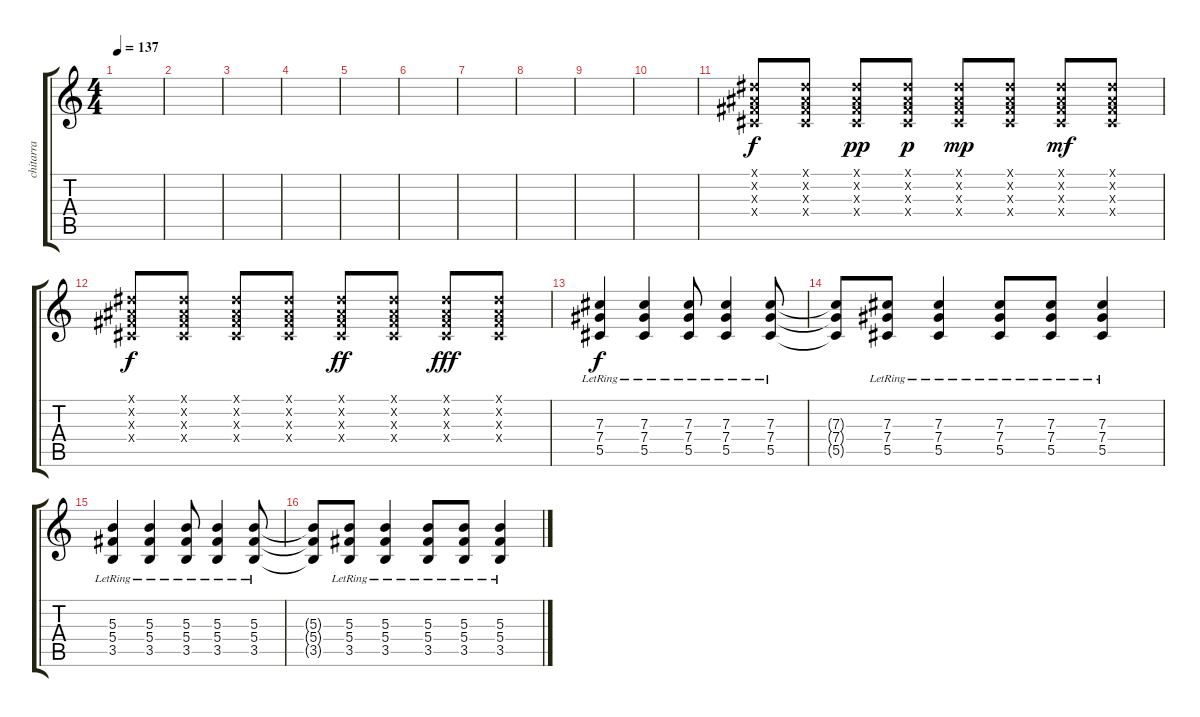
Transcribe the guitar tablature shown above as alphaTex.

\track ("chitarra" "chitarra") {instrument distortionguitar}
\staff {score tabs}
\tuning (Eb4 Bb3 Gb3 Db3 Ab2 Eb2) {hide}
\ts (4 4)
\tempo 137
\clef g2
\ks c
|
|
|
|
|
|
|
|
|
|
(0.1{x} 0.2{x} 0.3{x} 0.4{x}).8 (0.1{x} 0.2{x} 0.3{x} 0.4{x}).8 (0.1{x} 0.2{x} 0.3{x} 0.4{x}).8{dy pp} (0.1{x} 0.2{x} 0.3{x} 0.4{x}).8{dy p} (0.1{x} 0.2{x} 0.3{x} 0.4{x}).8{dy mp} (0.1{x} 0.2{x} 0.3{x} 0.4{x}).8 (0.1{x} 0.2{x} 0.3{x} 0.4{x}).8{dy mf} (0.1{x} 0.2{x} 0.3{x} 0.4{x}).8 |
(0.1{x} 0.2{x} 0.3{x} 0.4{x}).8{dy f} (0.1{x} 0.2{x} 0.3{x} 0.4{x}).8 (0.1{x} 0.2{x} 0.3{x} 0.4{x}).8 (0.1{x} 0.2{x} 0.3{x} 0.4{x}).8 (0.1{x} 0.2{x} 0.3{x} 0.4{x}).8{dy ff} (0.1{x} 0.2{x} 0.3{x} 0.4{x}).8 (0.1{x} 0.2{x} 0.3{x} 0.4{x}).8{dy fff} (0.1{x} 0.2{x} 0.3{x} 0.4{x}).8 |
(7.3{lr} 7.4{lr} 5.5{lr}).4{dy f volume 10} (7.3{lr} 7.4{lr} 5.5{lr}).4 (7.3{lr} 7.4{lr} 5.5{lr}).8 (7.3{lr} 7.4{lr} 5.5{lr}).4 (7.3{lr} 7.4{lr} 5.5{lr}).8 |
(7.3{t} 7.4{t} 5.5{t}).8 (7.3{lr} 7.4{lr} 5.5{lr}).8 (7.3{lr} 7.4{lr} 5.5{lr}).4 (7.3{lr} 7.4{lr} 5.5{lr}).8 (7.3{lr} 7.4{lr} 5.5{lr}).8 (7.3{lr} 7.4{lr} 5.5{lr}).4 |
(5.3{lr} 5.4{lr} 3.5{lr}).4 (5.3{lr} 5.4{lr} 3.5{lr}).4 (5.3{lr} 5.4{lr} 3.5{lr}).8 (5.3{lr} 5.4{lr} 3.5{lr}).4 (5.3{lr} 5.4{lr} 3.5{lr}).8 |
(5.3{t} 5.4{t} 3.5{t}).8 (5.3{lr} 5.4{lr} 3.5{lr}).8 (5.3{lr} 5.4{lr} 3.5{lr}).4 (5.3{lr} 5.4{lr} 3.5{lr}).8 (5.3{lr} 5.4{lr} 3.5{lr}).8 (5.3{lr} 5.4{lr} 3.5{lr}).4
